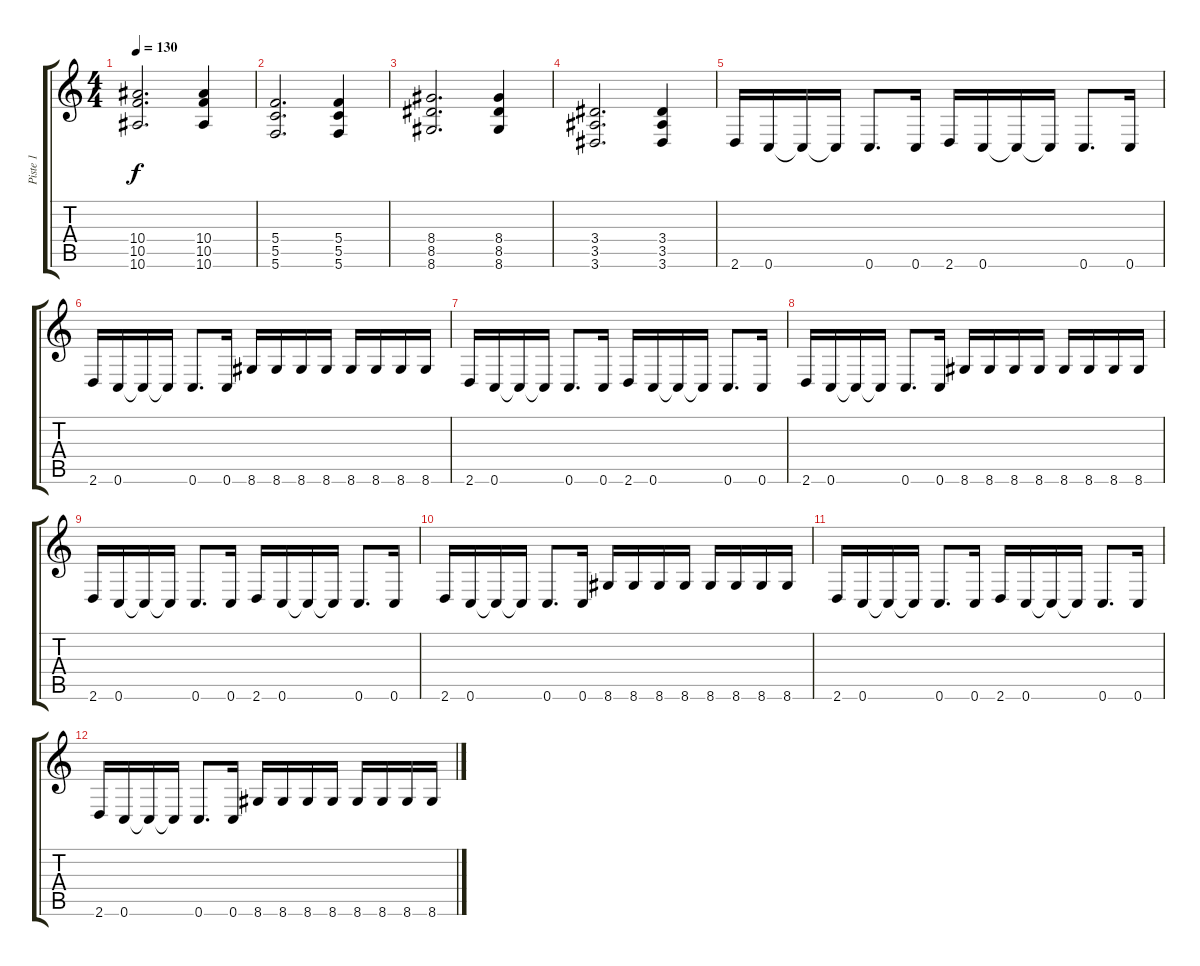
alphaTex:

\track ("Piste 1" "Piste 1") {instrument distortionguitar}
\staff {score tabs}
\tuning (D4 A3 F3 C3 G2 C2) {hide}
\ts (4 4)
\tempo 130
\clef g2
\ks c
(10.4 10.5 10.6).2{d dy f} (10.4 10.5 10.6).4 |
(5.4 5.5 5.6).2{d} (5.4 5.5 5.6).4 |
(8.4 8.5 8.6).2{d} (8.4 8.5 8.6).4 |
(3.4 3.5 3.6).2{d} (3.4 3.5 3.6).4 |
2.6.16 0.6.16 0.6{t}.16 0.6{t}.16 0.6.8{d} 0.6.16 2.6.16 0.6.16 0.6{t}.16 0.6{t}.16 0.6.8{d} 0.6.16 |
2.6.16 0.6.16 0.6{t}.16 0.6{t}.16 0.6.8{d} 0.6.16 8.6.16 8.6.16 8.6.16 8.6.16 8.6.16 8.6.16 8.6.16 8.6.16 |
2.6.16 0.6.16 0.6{t}.16 0.6{t}.16 0.6.8{d} 0.6.16 2.6.16 0.6.16 0.6{t}.16 0.6{t}.16 0.6.8{d} 0.6.16 |
2.6.16 0.6.16 0.6{t}.16 0.6{t}.16 0.6.8{d} 0.6.16 8.6.16 8.6.16 8.6.16 8.6.16 8.6.16 8.6.16 8.6.16 8.6.16 |
2.6.16 0.6.16 0.6{t}.16 0.6{t}.16 0.6.8{d} 0.6.16 2.6.16 0.6.16 0.6{t}.16 0.6{t}.16 0.6.8{d} 0.6.16 |
2.6.16 0.6.16 0.6{t}.16 0.6{t}.16 0.6.8{d} 0.6.16 8.6.16 8.6.16 8.6.16 8.6.16 8.6.16 8.6.16 8.6.16 8.6.16 |
2.6.16 0.6.16 0.6{t}.16 0.6{t}.16 0.6.8{d} 0.6.16 2.6.16 0.6.16 0.6{t}.16 0.6{t}.16 0.6.8{d} 0.6.16 |
2.6.16 0.6.16 0.6{t}.16 0.6{t}.16 0.6.8{d} 0.6.16 8.6.16 8.6.16 8.6.16 8.6.16 8.6.16 8.6.16 8.6.16 8.6.16
